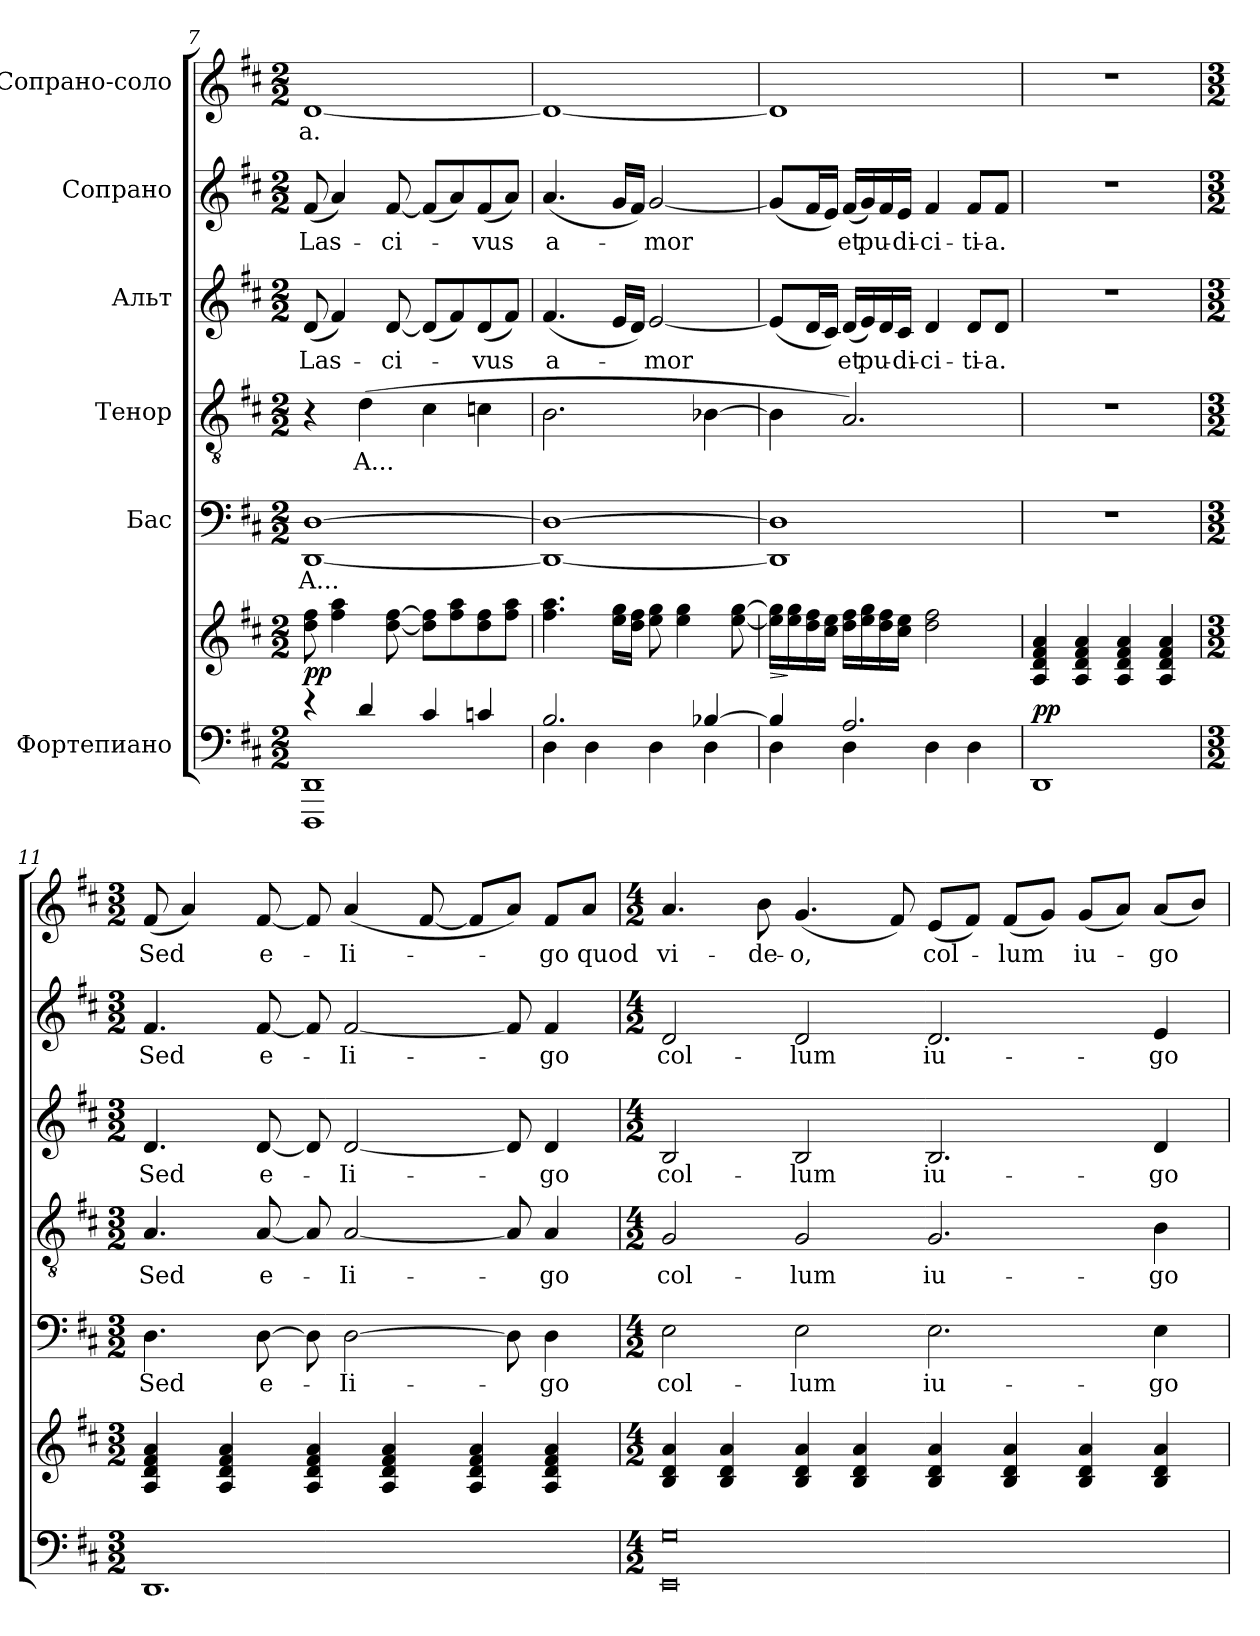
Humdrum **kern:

**kern	**kern	**dynam	**kern	**text	**kern	**text	**kern	**text	**kern	**text	**kern	**text
*part6	*part6	*part6	*part5	*part5	*part4	*part4	*part3	*part3	*part2	*part2	*part1	*part1
*staff7	*staff6	*staff6/7	*staff5	*staff5	*staff4	*staff4	*staff3	*staff3	*staff2	*staff2	*staff1	*staff1
*I"Фортепиано	*	*	*I"Бас	*	*I"Тенор	*	*I"Альт	*	*I"Сопрано	*	*I"Сопрано-соло	*
*clefF4	*clefG2	*	*clefF4	*	*clefGv2	*	*clefG2	*	*clefG2	*	*clefG2	*
*k[f#c#]	*k[f#c#]	*	*k[f#c#]	*	*k[f#c#]	*	*k[f#c#]	*	*k[f#c#]	*	*k[f#c#]	*
*M2/2	*M2/2	*	*M2/2	*	*M2/2	*	*M2/2	*	*M2/2	*	*M2/2	*
=7	=7	=7	=7	=7	=7	=7	=7	=7	=7	=7	=7	=7
*^	*	*	*	*	*	*	*	*	*	*	*	*
!	!	!	!LO:DY:a=2	!	!LO:LY:b	!	!	!	!LO:LY:b	!	!LO:LY:b	!	!LO:LY:b
4r	1DDD 1DD	8dd\ 8ff#\	pp	[1DD [1D	A...	4r	.	(<8d/	-Las-	(<8f#/	-Las-	[1d	-a.
.	.	4ff#\ 4aa\	.	.	.	.	.	4f#/)	.	4a/)	.	.	.
!	!	!	!	!	!	!	!LO:LY:b	!	!	!	!	!	!
4d/	.	.	.	.	.	(>4d\	A...	.	.	.	.	.	.
!	!	!	!	!	!	!	!	!	!LO:LY:b	!	!LO:LY:b	!	!
.	.	[8dd\ [8ff#\	.	.	.	.	.	[8d/	-ci-	[8f#/	-ci-	.	.
4c#/	.	8dd\] 8ff#\]L	.	.	.	4c#\	.	(<8d/L]	.	(<8f#/L]	.	.	.
.	.	8ff#\ 8aa\	.	.	.	.	.	8f#/)	.	8a/)	.	.	.
!	!	!	!	!	!	!	!	!	!LO:LY:b	!	!LO:LY:b	!	!
4cn/	.	8dd\ 8ff#\	.	.	.	4cn\	.	(<8d/	-vus	(<8f#/	-vus	.	.
.	.	8ff#\ 8aa\J	.	.	.	.	.	8f#/J)	.	8a/J)	.	.	.
=8	=8	=8	=8	=8	=8	=8	=8	=8	=8	=8	=8	=8	=8
!	!	!	!	!	!	!	!	!	!LO:LY:b	!	!LO:LY:b	!	!
2.B/	4D\	4.ff#\ 4.aa\	.	1DD_ 1D_	.	2.B\	.	(<4.f#/	-a-	(<4.a/	-a-	1d_	.
.	4D\	.	.	.	.	.	.	.	.	.	.	.	.
.	.	16ee\ 16gg\LL	.	.	.	.	.	16e/LL	.	16g/LL	.	.	.
.	.	16dd\ 16ff#\JJ	.	.	.	.	.	16d/JJ)	.	16f#/JJ)	.	.	.
!	!	!	!	!	!	!	!	!	!LO:LY:b	!	!LO:LY:b	!	!
.	4D\	8ee\ 8gg\	.	.	.	.	.	[2e/	-mor	[2g/	-mor	.	.
.	.	4ee\ 4gg\	.	.	.	.	.	.	.	.	.	.	.
[4B-X/	4D\	.	.	.	.	[4B-X\	.	.	.	.	.	.	.
.	.	[8ee\ [8gg\	.	.	.	.	.	.	.	.	.	.	.
=9	=9	=9	=9	=9	=9	=9	=9	=9	=9	=9	=9	=9	=9
!	!	!	!LO:HP:b	!	!	!	!	!	!	!	!	!	!
4B-/]	4D\	16ee\] 16gg\]LL	>	1DD] 1D]	.	4B-\]	.	(<8e/L]	.	(<8g/L]	.	1d]	.
.	.	16ee\ 16gg\	]	.	.	.	.	.	.	.	.	.	.
.	.	16dd\ 16ff#\	.	.	.	.	.	16d/L	.	16f#/L	.	.	.
.	.	16cc#\ 16ee\JJ	.	.	.	.	.	16c#/JJ)	.	16e/JJ)	.	.	.
!	!	!	!	!	!	!	!	!	!LO:LY:b	!	!LO:LY:b	!	!
2.A/	4D\	16dd\ 16ff#\LL	.	.	.	2.A/)	.	(<16d/LL	-et	(<16f#/LL	-et	.	.
.	.	16ee\ 16gg\	.	.	.	.	.	16e/)	.	16g/)	.	.	.
!	!	!	!	!	!	!	!	!	!LO:LY:b	!	!LO:LY:b	!	!
.	.	16dd\ 16ff#\	.	.	.	.	.	16d/	pu-	16f#/	pu-	.	.
!	!	!	!	!	!	!	!	!	!LO:LY:b	!	!LO:LY:b	!	!
.	.	16cc#\ 16ee\JJ	.	.	.	.	.	16c#/JJ	-di-	16e/JJ	-di-	.	.
!	!	!	!	!	!	!	!	!	!LO:LY:b	!	!LO:LY:b	!	!
.	4D\	2dd\ 2ff#\	.	.	.	.	.	4d/	-ci-	4f#/	-ci-	.	.
!	!	!	!	!	!	!	!	!	!LO:LY:b	!	!LO:LY:b	!	!
.	4D\	.	.	.	.	.	.	8d/L	-ti-	8f#/L	-ti-	.	.
!	!	!	!	!	!	!	!	!	!LO:LY:b	!	!LO:LY:b	!	!
.	.	.	.	.	.	.	.	8d/J	-a.	8f#/J	-a.	.	.
*v	*v	*	*	*	*	*	*	*	*	*	*	*	*
!!LO:LB:g=z
=10	=10	=10	=10	=10	=10	=10	=10	=10	=10	=10	=10	=10
!	!	!LO:DY:a=2	!	!	!	!	!	!	!	!	!	!
1DD	4A/ 4d/ 4f#/ 4a/	pp	1r	.	1r	.	1r	.	1r	.	1r	.
.	4A/ 4d/ 4f#/ 4a/	.	.	.	.	.	.	.	.	.	.	.
.	4A/ 4d/ 4f#/ 4a/	.	.	.	.	.	.	.	.	.	.	.
.	4A/ 4d/ 4f#/ 4a/	.	.	.	.	.	.	.	.	.	.	.
=11	=11	=11	=11	=11	=11	=11	=11	=11	=11	=11	=11	=11
*M3/2	*M3/2	*	*M3/2	*	*M3/2	*	*M3/2	*	*M3/2	*	*M3/2	*
!	!	!	!	!LO:LY:b	!	!LO:LY:b	!	!LO:LY:b	!	!LO:LY:b	!	!LO:LY:b
1.DD	4A/ 4d/ 4f#/ 4a/	.	4.D\	Sed	4.A/	Sed	4.d/	Sed	4.f#/	Sed	(<8f#/	Sed
.	.	.	.	.	.	.	.	.	.	.	4a/)	.
.	4A/ 4d/ 4f#/ 4a/	.	.	.	.	.	.	.	.	.	.	.
!	!	!	!	!LO:LY:b	!	!LO:LY:b	!	!LO:LY:b	!	!LO:LY:b	!	!LO:LY:b
.	.	.	[8D\	-e-	[8A/	-e-	[8d/	-e-	[8f#/	-e-	[8f#/	-e-
.	4A/ 4d/ 4f#/ 4a/	.	8D\]	.	8A/]	.	8d/]	.	8f#/]	.	8f#/]	.
!	!	!	!	!LO:LY:b	!	!LO:LY:b	!	!LO:LY:b	!	!LO:LY:b	!	!LO:LY:b
.	.	.	[2D\	-Ii-	[2A/	-Ii-	[2d/	-Ii-	[2f#/	-Ii-	(<4a/	-Ii-
.	4A/ 4d/ 4f#/ 4a/	.	.	.	.	.	.	.	.	.	.	.
.	.	.	.	.	.	.	.	.	.	.	[8f#/	.
.	4A/ 4d/ 4f#/ 4a/	.	.	.	.	.	.	.	.	.	8f#/L]	.
.	.	.	8D\]	.	8A/]	.	8d/]	.	8f#/]	.	8a/J)	.
!	!	!	!	!LO:LY:b	!	!LO:LY:b	!	!LO:LY:b	!	!LO:LY:b	!	!LO:LY:b
.	4A/ 4d/ 4f#/ 4a/	.	4D\	-go	4A/	-go	4d/	-go	4f#/	-go	8f#/L	-go
!	!	!	!	!	!	!	!	!	!	!	!	!LO:LY:b
.	.	.	.	.	.	.	.	.	.	.	8a/J	quod
=12	=12	=12	=12	=12	=12	=12	=12	=12	=12	=12	=12	=12
*M4/2	*M4/2	*	*M4/2	*	*M4/2	*	*M4/2	*	*M4/2	*	*M4/2	*
!	!	!	!	!LO:LY:b	!	!LO:LY:b	!	!LO:LY:b	!	!LO:LY:b	!	!LO:LY:b
0EE 0G	4B/ 4d/ 4a/	.	2E\	-col-	2G/	-col-	2B/	-col-	2d/	-col-	4.a/	vi-
.	4B/ 4d/ 4a/	.	.	.	.	.	.	.	.	.	.	.
!	!	!	!	!	!	!	!	!	!	!	!	!LO:LY:b
.	.	.	.	.	.	.	.	.	.	.	8b\	-de-
!	!	!	!	!LO:LY:b	!	!LO:LY:b	!	!LO:LY:b	!	!LO:LY:b	!	!LO:LY:b
.	4B/ 4d/ 4a/	.	2E\	-lum	2G/	-lum	2B/	-lum	2d/	-lum	(<4.g/	-o,
.	4B/ 4d/ 4a/	.	.	.	.	.	.	.	.	.	.	.
.	.	.	.	.	.	.	.	.	.	.	8f#/)	.
!	!	!	!	!LO:LY:b	!	!LO:LY:b	!	!LO:LY:b	!	!LO:LY:b	!	!LO:LY:b
.	4B/ 4d/ 4a/	.	2.E\	iu-	2.G/	iu-	2.B/	iu-	2.d/	iu-	(<8e/L	-col-
.	.	.	.	.	.	.	.	.	.	.	8f#/J)	.
!	!	!	!	!	!	!	!	!	!	!	!	!LO:LY:b
.	4B/ 4d/ 4a/	.	.	.	.	.	.	.	.	.	(<8f#/L	-lum
.	.	.	.	.	.	.	.	.	.	.	8g/J)	.
!	!	!	!	!	!	!	!	!	!	!	!	!LO:LY:b
.	4B/ 4d/ 4a/	.	.	.	.	.	.	.	.	.	(<8g/L	iu-
.	.	.	.	.	.	.	.	.	.	.	8a/J)	.
!	!	!	!	!LO:LY:b	!	!LO:LY:b	!	!LO:LY:b	!	!LO:LY:b	!	!LO:LY:b
.	4B/ 4d/ 4a/	.	4E\	-go	4B\	-go	4d/	-go	4e/	-go	(<8a/L	-go
.	.	.	.	.	.	.	.	.	.	.	8b/J)	.
=	=	=	=	=	=	=	=	=	=	=	=	=
*-	*-	*-	*-	*-	*-	*-	*-	*-	*-	*-	*-	*-
